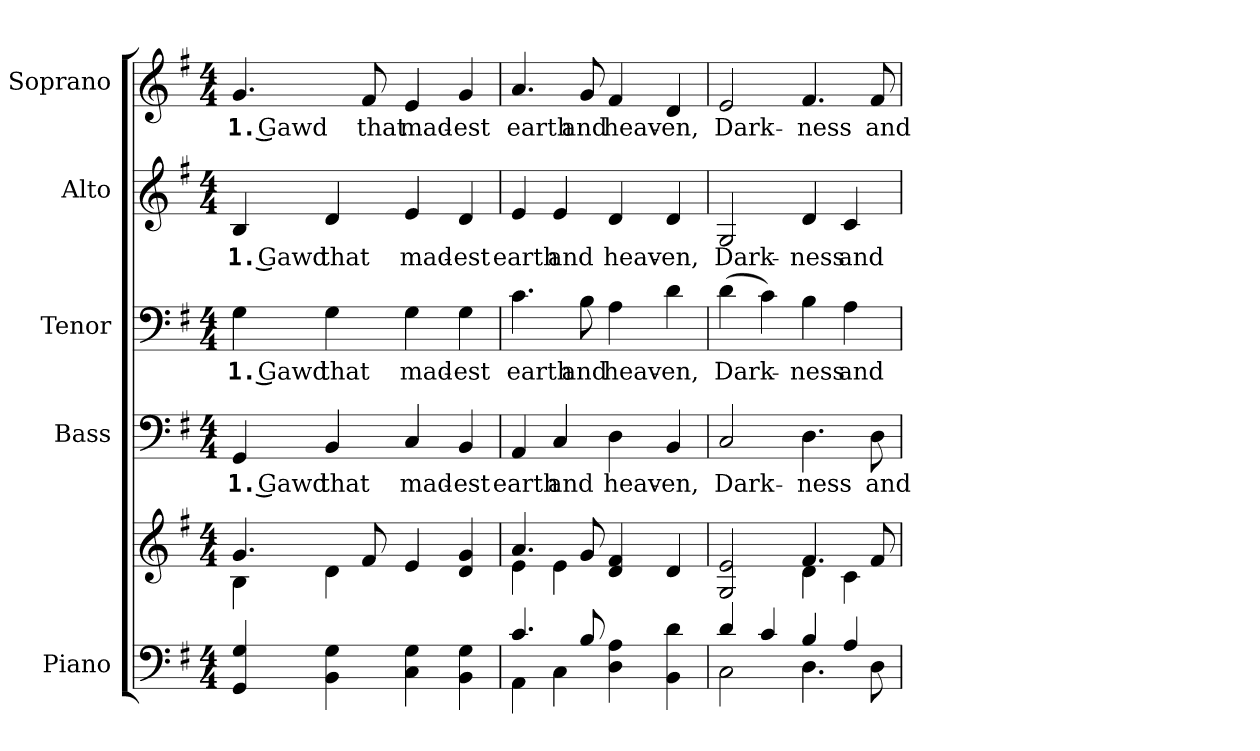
**kern	**kern	**kern	**text	**kern	**text	**kern	**text	**kern	**text
*part5	*part5	*part4	*part4	*part3	*part3	*part2	*part2	*part1	*part1
*staff6	*staff5	*staff4	*staff4	*staff3	*staff3	*staff2	*staff2	*staff1	*staff1
*I"Piano	*	*I"Bass	*	*I"Tenor	*	*I"Alto	*	*I"Soprano	*
*I'Pno.	*	*I'B.	*	*I'T.	*	*I'A.	*	*I'S.	*
!!LO:PB:g=z
*clefF4	*clefG2	*clefF4	*	*clefF4	*	*clefG2	*	*clefG2	*
*k[f#]	*k[f#]	*k[f#]	*	*k[f#]	*	*k[f#]	*	*k[f#]	*
*G:	*G:	*G:	*	*G:	*	*G:	*	*G:	*
*M4/4	*M4/4	*M4/4	*	*M4/4	*	*M4/4	*	*M4/4	*
*MM140	*MM140	*MM140	*	*MM140	*	*MM140	*	*MM140	*
=1	=1	=1	=1	=1	=1	=1	=1	=1	=1
*	*^	*	*	*	*	*	*	*	*
!	!	!	!	!LO:LY:b:color=#000000	!	!	!	!	!	!
!	!	!	!	!	!	!LO:LY:b:color=#000000	!	!	!	!
!	!	!	!	!	!	!	!	!LO:LY:b:color=#000000	!	!
!	!	!	!	!	!	!	!	!	!	!LO:LY:b:color=#000000
4GGi/ 4Gi	4.gi/	4Bi\	4GGi/	1. Gawd	4Gi\	1. Gawd	4Bi/	1. Gawd	4.gi/	1. Gawd
!	!	!	!	!LO:LY:b:color=#000000	!	!	!	!	!	!
!	!	!	!	!	!	!LO:LY:b:color=#000000	!	!	!	!
!	!	!	!	!	!	!	!	!LO:LY:b:color=#000000	!	!
4BBi\ 4Gi	.	4di\	4BBi/	that	4Gi\	that	4di/	that	.	.
!	!	!	!	!	!	!	!	!	!	!LO:LY:b:color=#000000
.	8f#i/	.	.	.	.	.	.	.	8f#i/	that
!	!	!	!	!LO:LY:b:color=#000000	!	!	!	!	!	!
!	!	!	!	!	!	!LO:LY:b:color=#000000	!	!	!	!
!	!	!	!	!	!	!	!	!LO:LY:b:color=#000000	!	!
!	!	!	!	!	!	!	!	!	!	!LO:LY:b:color=#000000
4Ci\ 4Gi	4ei/	2ryy	4Ci/	mad-	4Gi\	mad-	4ei/	mad-	4ei/	mad-
!	!	!	!	!LO:LY:b:color=#000000	!	!	!	!	!	!
!	!	!	!	!	!	!LO:LY:b:color=#000000	!	!	!	!
!	!	!	!	!	!	!	!	!LO:LY:b:color=#000000	!	!
!	!	!	!	!	!	!	!	!	!	!LO:LY:b:color=#000000
4BBi\ 4Gi	4di/ 4gi	.	4BBi/	-est	4Gi\	-est	4di/	-est	4gi/	-est
=2	=2	=2	=2	=2	=2	=2	=2	=2	=2	=2
*^	*	*	*	*	*	*	*	*	*	*
!	!	!	!	!	!LO:LY:b:color=#000000	!	!	!	!	!	!
!	!	!	!	!	!	!	!LO:LY:b:color=#000000	!	!	!	!
!	!	!	!	!	!	!	!	!	!LO:LY:b:color=#000000	!	!
!	!	!	!	!	!	!	!	!	!	!	!LO:LY:b:color=#000000
4.ci/	4AAi\	4.ai/	4ei\	4AAi/	earth	4.ci\	earth	4ei/	earth	4.ai/	earth
!	!	!	!	!	!LO:LY:b:color=#000000	!	!	!	!	!	!
!	!	!	!	!	!	!	!	!	!LO:LY:b:color=#000000	!	!
.	4Ci\	.	4ei\	4Ci/	and	.	.	4ei/	and	.	.
!	!	!	!	!	!	!	!LO:LY:b:color=#000000	!	!	!	!
!	!	!	!	!	!	!	!	!	!	!	!LO:LY:b:color=#000000
8Bi/	.	8gi/	.	.	.	8Bi\	and	.	.	8gi/	and
!	!	!	!	!	!LO:LY:b:color=#000000	!	!	!	!	!	!
!	!	!	!	!	!	!	!LO:LY:b:color=#000000	!	!	!	!
!	!	!	!	!	!	!	!	!	!LO:LY:b:color=#000000	!	!
!	!	!	!	!	!	!	!	!	!	!	!LO:LY:b:color=#000000
4Di\ 4Ai	2ryy	4di/ 4f#i	2ryy	4Di\	heav-	4Ai\	heav-	4di/	heav-	4f#i/	heav-
!	!	!	!	!	!LO:LY:b:color=#000000	!	!	!	!	!	!
!	!	!	!	!	!	!	!LO:LY:b:color=#000000	!	!	!	!
!	!	!	!	!	!	!	!	!	!LO:LY:b:color=#000000	!	!
!	!	!	!	!	!	!	!	!	!	!	!LO:LY:b:color=#000000
4BBi\ 4di	.	4di/	.	4BBi/	-en,	4di\	-en,	4di/	-en,	4di/	-en,
!!LO:PB:g=z
=3	=3	=3	=3	=3	=3	=3	=3	=3	=3	=3	=3
!	!	!	!	!	!LO:LY:b:color=#000000	!	!	!	!	!	!
!	!	!	!	!	!	!	!LO:LY:b:color=#000000	!	!	!	!
!	!	!	!	!	!	!	!	!	!LO:LY:b:color=#000000	!	!
!	!	!	!	!	!	!	!	!	!	!	!LO:LY:b:color=#000000
4di/	2Ci\	2Gi/ 2ei	2ryy	2Ci/	Dark-	(4di\	Dark-	2Gi/	Dark-	2ei/	Dark-
4ci/	.	.	.	.	.	4ci\)	.	.	.	.	.
!	!	!	!	!	!LO:LY:b:color=#000000	!	!	!	!	!	!
!	!	!	!	!	!	!	!LO:LY:b:color=#000000	!	!	!	!
!	!	!	!	!	!	!	!	!	!LO:LY:b:color=#000000	!	!
!	!	!	!	!	!	!	!	!	!	!	!LO:LY:b:color=#000000
4Bi/	4.Di\	4.f#i/	4di\	4.Di\	-ness	4Bi\	-ness	4di/	-ness	4.f#i/	-ness
!	!	!	!	!	!	!	!LO:LY:b:color=#000000	!	!	!	!
!	!	!	!	!	!	!	!	!	!LO:LY:b:color=#000000	!	!
4Ai/	.	.	4ci\	.	.	4Ai\	and	4ci/	and	.	.
!	!	!	!	!	!LO:LY:b:color=#000000	!	!	!	!	!	!
!	!	!	!	!	!	!	!	!	!	!	!LO:LY:b:color=#000000
.	8Di\	8f#i/	.	8Di\	and	.	.	.	.	8f#i/	and
*v	*v	*	*	*	*	*	*	*	*	*	*
*	*v	*v	*	*	*	*	*	*	*	*
=	=	=	=	=	=	=	=	=	=
*-	*-	*-	*-	*-	*-	*-	*-	*-	*-
